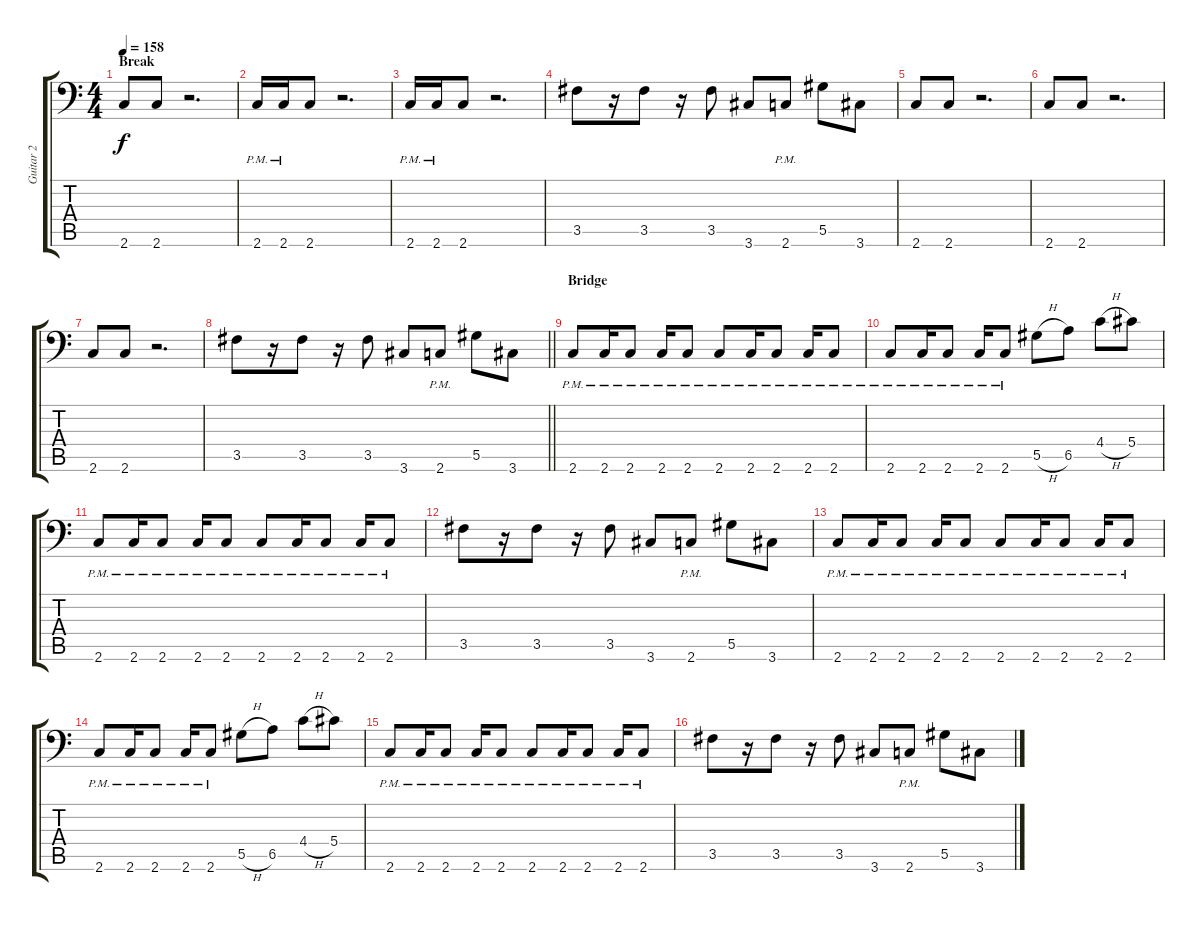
\track ("Guitar 2" "Guitar 2") {instrument distortionguitar}
\staff {score tabs}
\tuning (Bb3 F3 Db3 Ab2 Eb2 Bb1) {hide}
\ts (4 4)
\section ("" "Break")
\tempo 158
\clef f4
\ks c
2.6.8{dy f} 2.6.8 r.2{d} |
2.6{pm}.16 2.6{pm}.16 2.6.8 r.2{d} |
2.6{pm}.16 2.6{pm}.16 2.6.8 r.2{d} |
3.5.8 r.16 3.5.8 r.16 3.5.8 3.6.8 2.6{pm}.8 5.5.8 3.6.8 |
2.6.8 2.6.8 r.2{d} |
2.6.8 2.6.8 r.2{d} |
2.6.8 2.6.8 r.2{d} |
\barLineRight lightlight
3.5.8 r.16 3.5.8 r.16 3.5.8 3.6.8 2.6{pm}.8 5.5.8 3.6.8 |
\section ("" "Bridge")
2.6{pm}.8 2.6{pm}.16 2.6{pm}.8 2.6{pm}.16 2.6{pm}.8 2.6{pm}.8 2.6{pm}.16 2.6{pm}.8 2.6{pm}.16 2.6{pm}.8 |
2.6{pm}.8 2.6{pm}.16 2.6{pm}.8 2.6{pm}.16 2.6{pm}.8 5.5{h}.8 6.5.8 4.4{h}.8 5.4.8 |
2.6{pm}.8 2.6{pm}.16 2.6{pm}.8 2.6{pm}.16 2.6{pm}.8 2.6{pm}.8 2.6{pm}.16 2.6{pm}.8 2.6{pm}.16 2.6{pm}.8 |
3.5.8 r.16 3.5.8 r.16 3.5.8 3.6.8 2.6{pm}.8 5.5.8 3.6.8 |
2.6{pm}.8 2.6{pm}.16 2.6{pm}.8 2.6{pm}.16 2.6{pm}.8 2.6{pm}.8 2.6{pm}.16 2.6{pm}.8 2.6{pm}.16 2.6{pm}.8 |
2.6{pm}.8 2.6{pm}.16 2.6{pm}.8 2.6{pm}.16 2.6{pm}.8 5.5{h}.8 6.5.8 4.4{h}.8 5.4.8 |
2.6{pm}.8 2.6{pm}.16 2.6{pm}.8 2.6{pm}.16 2.6{pm}.8 2.6{pm}.8 2.6{pm}.16 2.6{pm}.8 2.6{pm}.16 2.6{pm}.8 |
3.5.8 r.16 3.5.8 r.16 3.5.8 3.6.8 2.6{pm}.8 5.5.8 3.6.8
